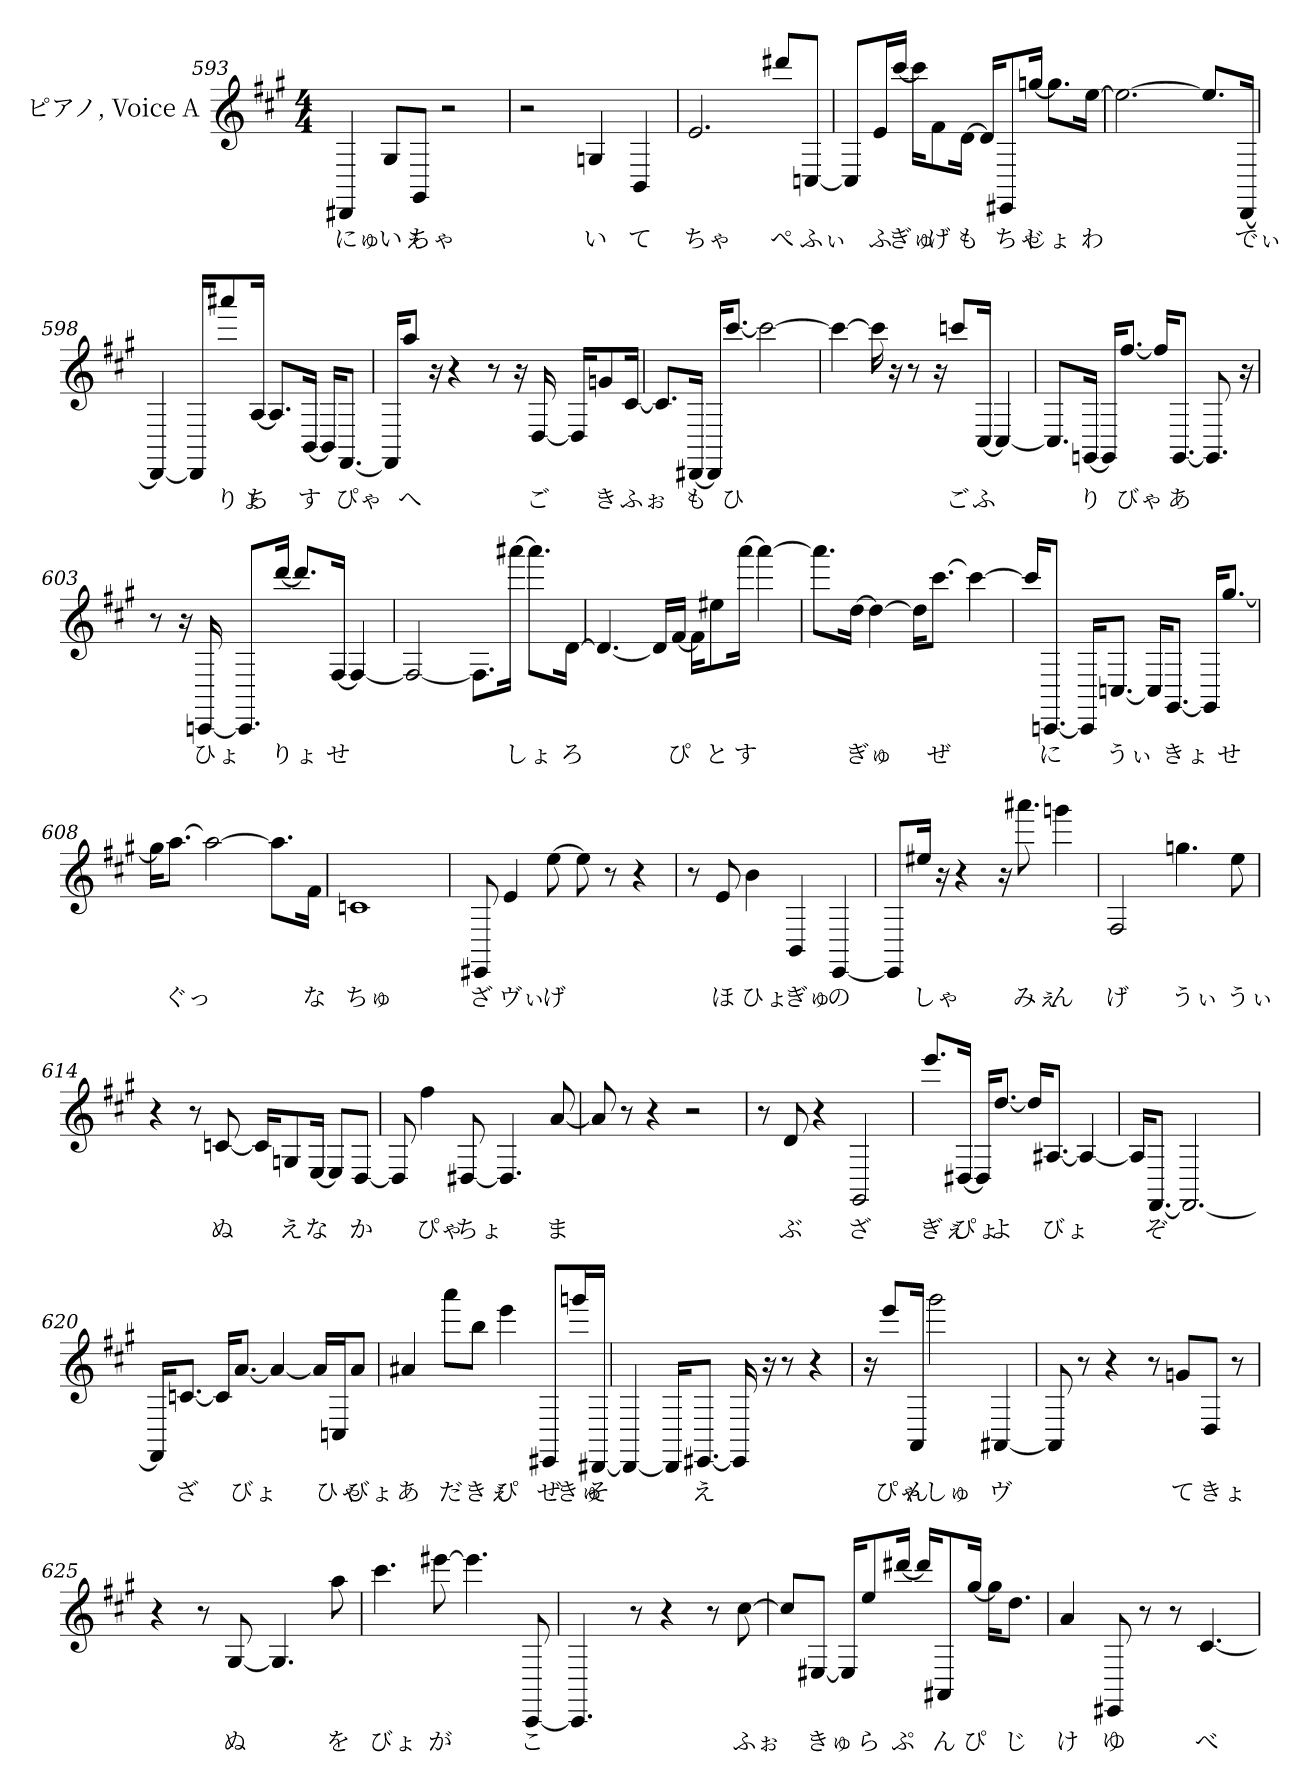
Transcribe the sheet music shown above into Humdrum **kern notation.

**kern	**text
*part1	*part1
*staff1	*staff1
*I"ピアノ, Voice A	*
!!LO:LB:g=z
*clefG2	*
*k[f#c#g#]	*
*M4/4	*
=593	=593
!	!LO:LY:b
4DD#X/	にゅ
!	!LO:LY:b
8G#/L	いぇ
!	!LO:LY:b
8GG#/J	ちゃ
2r	.
=594	=594
2r	.
!	!LO:LY:b
4Gn/	い
!	!LO:LY:b
4BB/	て
=595	=595
!	!LO:LY:b
2.e/	ちゃ
!	!LO:LY:b
8ddd#X/L	ぺ
!	!LO:LY:b
[8Cn/J	ふぃ
=596	=596
8C/L]	.
!	!LO:LY:b
16e/L	ふ
!	!LO:LY:b
[16ccc#/JJ	ぎゅ
16ccc#\KL]	.
!	!LO:LY:b
8f#\	げ
!	!LO:LY:b
[16d\Jk	も
16d/KL]	.
!	!LO:LY:b
8EE#X/	ちゃ
!	!LO:LY:b
[16ggn/Jk	じょ
8.gg\L]	.
!	!LO:LY:b
[16ee\Jk	わ
=597	=597
2.ee\_	.
8.ee/L]	.
!	!LO:LY:b
[16DD/Jk	でぃ
!!LO:LB:g=z
=598	=598
4DD/_	.
16DD/KL]	.
!	!LO:LY:b
8aaa#X/	りょ
!	!LO:LY:b
[16A/Jk	ち
8.A/L]	.
!	!LO:LY:b
[16BB/Jk	す
16BB/KL]	.
!	!LO:LY:b
[8.FF#/J	ぴゃ
=599	=599
16FF#/KL]	.
!	!LO:LY:b
8aa/J	へ
16r	.
4r	.
8r	.
16r	.
!	!LO:LY:b
[16D/	ご
16D/KL]	.
!	!LO:LY:b
8gn/	き
!	!LO:LY:b
[16c#/Jk	ふぉ
=600	=600
8.c#/L]	.
!	!LO:LY:b
[16DD#X/Jk	も
16DD#/KL]	.
!	!LO:LY:b
[8.ccc#/J	ひ
2ccc#\_	.
=601	=601
4ccc#\_	.
16ccc#\]	.
16r	.
8r	.
16r	.
!	!LO:LY:b
8cccn/L	ご
!	!LO:LY:b
[16C#/Jk	ふ
4C#/_	.
!!LO:LB:g=z
=602	=602
8.C#/L]	.
!	!LO:LY:b
[16GGn/Jk	り
16GG/KL]	.
!	!LO:LY:b
[8.ff#/J	びゃ
16ff#/KL]	.
!	!LO:LY:b
[8.GG/J	あ
8.GG/]	.
16r	.
=603	=603
8r	.
16r	.
!	!LO:LY:b
[16CCn/	ひょ
8.CC/L]	.
!	!LO:LY:b
[16ddd/Jk	りょ
8.ddd/L]	.
!	!LO:LY:b
[16F#/Jk	せ
4F#/_	.
=604	=604
2F#/_	.
8.F#\L]	.
!	!LO:LY:b
[16aaa#X\Jk	しょ
8.aaa#\L]	.
!	!LO:LY:b
[16d\Jk	ろ
=605	=605
4.d/_	.
16d/LL]	.
!	!LO:LY:b
[16f#/JJ	ぴ
16f#\KL]	.
!	!LO:LY:b
8ee#X\	と
!	!LO:LY:b
[16aaa\Jk	す
4aaa\_	.
!!LO:LB:g=z
=606	=606
8.aaa\L]	.
!	!LO:LY:b
[16dd\Jk	ぎゅ
4dd\_	.
16dd\KL]	.
!	!LO:LY:b
[8.ccc#\J	ぜ
4ccc#\_	.
=607	=607
16ccc#/KL]	.
!	!LO:LY:b
[8.CCn/J	に
16CC/KL]	.
!	!LO:LY:b
[8.Cn/J	うぃ
16C/KL]	.
!	!LO:LY:b
[8.GG#/J	きょ
16GG#/KL]	.
!	!LO:LY:b
[8.gg#/J	せ
=608	=608
16gg#\KL]	.
!	!LO:LY:b
[8.aa\J	ぐっ
2aa\_	.
8.aa\L]	.
!	!LO:LY:b
16f#\Jk	な
=609	=609
!	!LO:LY:b
1cn	ちゅ
=610	=610
!	!LO:LY:b
8EE#X/	ざ
!	!LO:LY:b
4e/	ヴぃ
!	!LO:LY:b
[8ee\	げ
8ee\]	.
8r	.
4r	.
=611	=611
8r	.
!	!LO:LY:b
8e/	ほ
!	!LO:LY:b
4b\	ひょ
!	!LO:LY:b
4BB/	ぎゅ
!	!LO:LY:b
[4EE/	の
!!LO:PB:g=z
=612	=612
8EE/L]	.
!	!LO:LY:b
16ee#X/Jk	しゃ
16r	.
4r	.
16r	.
!	!LO:LY:b
8.aaa#X\	みぇ
!	!LO:LY:b
4gggn\	ん
=613	=613
!	!LO:LY:b
2F#/	げ
!	!LO:LY:b
4.ggn\	うぃ
!	!LO:LY:b
8ee\	うぃ
=614	=614
4r	.
8r	.
!	!LO:LY:b
[8cn/	ぬ
16c/KL]	.
!	!LO:LY:b
8Gn/	え
!	!LO:LY:b
[16E/Jk	な
8E/L]	.
!	!LO:LY:b
[8D/J	か
=615	=615
8D/]	.
!	!LO:LY:b
4ff#\	ぴゃ
!	!LO:LY:b
[8D#X/	ちょ
4.D#/]	.
!	!LO:LY:b
[8a/	ま
=616	=616
8a/]	.
8r	.
4r	.
2r	.
=617	=617
8r	.
!	!LO:LY:b
8d/	ぶ
4r	.
!	!LO:LY:b
2GG#/	ざ
!!LO:LB:g=z
=618	=618
!	!LO:LY:b
8.eee/L	ぎぇ
!	!LO:LY:b
[16D#X/Jk	ぴょ
16D#/KL]	.
!	!LO:LY:b
[8.dd/J	よ
16dd/KL]	.
!	!LO:LY:b
[8.A#X/J	びょ
4A#/_	.
=619	=619
16A#/KL]	.
!	!LO:LY:b
[8.FF#/J	ぞ
2.FF#/_	.
=620	=620
16FF#/KL]	.
!	!LO:LY:b
[8.cn/J	ざ
16c/KL]	.
!	!LO:LY:b
[8.a/J	びょ
4a/_	.
16a/LL]	.
!	!LO:LY:b
16Cn/J	ひゃ
!	!LO:LY:b
8a/J	びょ
=621	=621
!	!LO:LY:b
4a#X/	あ
!	!LO:LY:b
8aaa\L	だ
!	!LO:LY:b
8bb\J	きぇ
!	!LO:LY:b
4eee\	ぴ
!	!LO:LY:b
8EE#X/L	ぜ
!	!LO:LY:b
16gggn/L	きゅ
!	!LO:LY:b
[16DD#X/JJ	そ
!!LO:LB:g=z
=622	=622
4DD#/_	.
16DD#/KL]	.
!	!LO:LY:b
[8.EE#X/J	え
16EE#/]	.
16r	.
8r	.
4r	.
=623	=623
16r	.
!	!LO:LY:b
8eee/L	ぴゃ
!	!LO:LY:b
16AA/Jk	ん
!	!LO:LY:b
2ggg#\	しゅ
!	!LO:LY:b
[4AA#X/	ヴ
=624	=624
8AA#/]	.
8r	.
4r	.
8r	.
!	!LO:LY:b
8gn/L	て
!	!LO:LY:b
8D/J	きょ
8r	.
=625	=625
4r	.
8r	.
!	!LO:LY:b
[8G#/	ぬ
4.G#/]	.
!	!LO:LY:b
8aa\	を
=626	=626
!	!LO:LY:b
4.ccc#\	びょ
!	!LO:LY:b
[8eee#X\	が
4.eee#\]	.
!	!LO:LY:b
[8CC#/	こ
!!LO:LB:g=z
=627	=627
4.CC#/]	.
8r	.
4r	.
8r	.
!	!LO:LY:b
[8cc#\	ふぉ
=628	=628
8cc#/L]	.
!	!LO:LY:b
[8E#X/J	きゅ
16E#/KL]	.
!	!LO:LY:b
8ee/	ら
!	!LO:LY:b
[16ddd#X/Jk	ぷ
16ddd#/KL]	.
!	!LO:LY:b
8AA#X/	ん
!	!LO:LY:b
[16gg#/Jk	ぴ
16gg#\KL]	.
!	!LO:LY:b
8.dd\J	じ
=629	=629
!	!LO:LY:b
4a/	け
!	!LO:LY:b
8EE#X/	ゆ
8r	.
8r	.
!	!LO:LY:b
[4.c#/	べ
=	=
*-	*-
